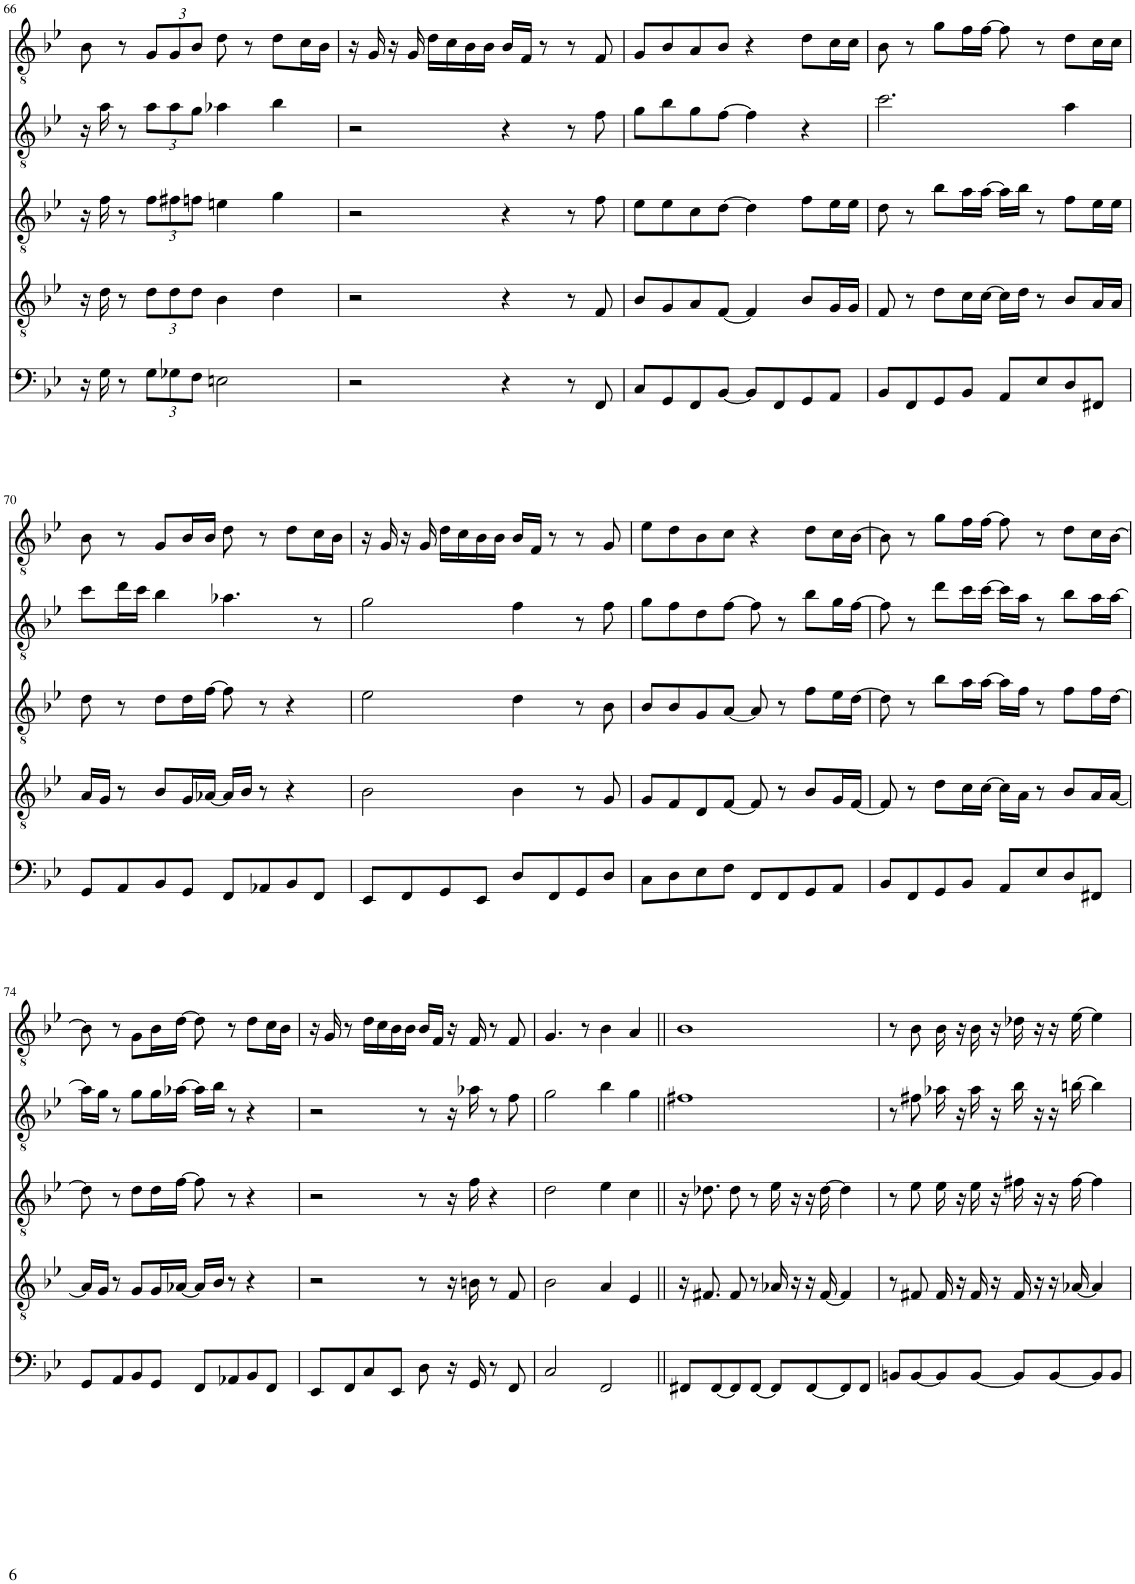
**kern	**kern	**kern	**kern	**kern
*part5	*part4	*part3	*part2	*part1
*staff5	*staff4	*staff3	*staff2	*staff1
*I"Purple	*I"Blue	*I"Green	*I"Yellow	*I"Red
!!LO:PB:g=z
*clefF4	*clefGv2	*clefGv2	*clefGv2	*clefGv2
*k[b-e-]	*k[b-e-]	*k[b-e-]	*k[b-e-]	*k[b-e-]
*M4/4	*M4/4	*M4/4	*M4/4	*M4/4
=66	=66	=66	=66	=66
16r	16r	16r	16r	8B-\
16G\	16d\	16f\	16a\	.
8r	8r	8r	8r	8r
*Xbrackettup	*Xbrackettup	*Xbrackettup	*Xbrackettup	*Xbrackettup
12G\L	12d\L	12f\L	12a\L	12G/L
12G-X\	12d\	12f#X\	12a\	12G/
12F\J	12d\J	12fn\J	12g\J	12B-/J
2En\	4B-\	4en\	4a-X\	8d\
.	.	.	.	8r
.	4d\	4g\	4b-\	8d\L
.	.	.	.	16c\L
.	.	.	.	16B-\JJ
=67	=67	=67	=67	=67
2r	2r	2r	2r	16r
.	.	.	.	16G/
.	.	.	.	16r
.	.	.	.	16G/
.	.	.	.	16d\LL
.	.	.	.	16c\
.	.	.	.	16B-\
.	.	.	.	16B-\JJ
4r	4r	4r	4r	16B-/LL
.	.	.	.	16F/JJ
.	.	.	.	8r
8r	8r	8r	8r	8r
8FF/	8F/	8f\	8f\	8F/
=68	=68	=68	=68	=68
8C/L	8B-/L	8e-\L	8g\L	8G/L
8GG/	8G/	8e-\	8b-\	8B-/
8FF/	8A/	8c\	8g\	8A/
[8BB-/J	[8F/J	[8d\J	[8f\J	8B-/J
8BB-/L]	4F/]	4d\]	4f\]	4r
8FF/	.	.	.	.
8GG/	8B-/L	8f\L	4r	8d\L
8AA/J	16G/L	16e-\L	.	16c\L
.	16G/JJ	16e-\JJ	.	16c\JJ
=69	=69	=69	=69	=69
8BB-/L	8F/	8d\	2.cc\	8B-\
8FF/	8r	8r	.	8r
8GG/	8d\L	8b-\L	.	8g\L
8BB-/J	16c\L	16a\L	.	16f\L
.	[16c\JJ	[16a\JJ	.	[16f\JJ
8AA/L	16c\LL]	16a\LL]	.	8f\]
.	16d\JJ	16b-\JJ	.	.
8E-/	8r	8r	.	8r
8D/	8B-/L	8f\L	4a\	8d\L
8FF#X/J	16A/L	16e-\L	.	16c\L
.	16A/JJ	16e-\JJ	.	16c\JJ
!!LO:LB:g=z
=70	=70	=70	=70	=70
8GG/L	16A/LL	8d\	8cc\L	8B-\
.	16G/JJ	.	.	.
8AA/	8r	8r	16dd\L	8r
.	.	.	16cc\JJ	.
8BB-/	8B-/L	8d\L	4b-\	8G/L
8GG/J	16G/L	16d\L	.	16B-/L
.	[16A-X/JJ	[16f\JJ	.	16B-/JJ
8FF/L	16A-/LL]	8f\]	4.a-X\	8d\
.	16B-/JJ	.	.	.
8AA-X/	8r	8r	.	8r
8BB-/	4r	4r	.	8d\L
8FF/J	.	.	8r	16c\L
.	.	.	.	16B-\JJ
=71	=71	=71	=71	=71
8EE-/L	2B-\	2e-\	2g\	16r
.	.	.	.	16G/
8FF/	.	.	.	16r
.	.	.	.	16G/
8GG/	.	.	.	16d\LL
.	.	.	.	16c\
8EE-/J	.	.	.	16B-\
.	.	.	.	16B-\JJ
8D/L	4B-\	4d\	4f\	16B-/LL
.	.	.	.	16F/JJ
8FF/	.	.	.	8r
8GG/	8r	8r	8r	8r
8D/J	8G/	8B-\	8f\	8G/
=72	=72	=72	=72	=72
8C\L	8G/L	8B-/L	8g\L	8e-\L
8D\	8F/	8B-/	8f\	8d\
8E-\	8D/	8G/	8d\	8B-\
8F\J	[8F/J	[8A/J	[8f\J	8c\J
8FF/L	8F/]	8A/]	8f\]	4r
8FF/	8r	8r	8r	.
8GG/	8B-/L	8f\L	8b-\L	8d\L
8AA/J	16G/L	16e-\L	16g\L	16c\L
.	[16F/JJ	[16d\JJ	[16f\JJ	[16B-\JJ
=73	=73	=73	=73	=73
8BB-/L	8F/]	8d\]	8f\]	8B-\]
8FF/	8r	8r	8r	8r
8GG/	8d\L	8b-\L	8dd\L	8g\L
8BB-/J	16c\L	16a\L	16cc\L	16f\L
.	[16c\JJ	[16a\JJ	[16cc\JJ	[16f\JJ
8AA/L	16c\LL]	16a\LL]	16cc\LL]	8f\]
.	16A\JJ	16f\JJ	16a\JJ	.
8E-/	8r	8r	8r	8r
8D/	8B-/L	8f\L	8b-\L	8d\L
8FF#X/J	16A/L	16f\L	16a\L	16c\L
.	[16A/JJ	[16d\JJ	[16a\JJ	[16B-\JJ
!!LO:LB:g=z
=74	=74	=74	=74	=74
8GG/L	16A/LL]	8d\]	16a\LL]	8B-\]
.	16G/JJ	.	16g\JJ	.
8AA/	8r	8r	8r	8r
8BB-/	8G/L	8d\L	8g\L	8G\L
8GG/J	16G/L	16d\L	16g\L	16B-\L
.	[16A-X/JJ	[16f\JJ	[16a-X\JJ	[16d\JJ
8FF/L	16A-/LL]	8f\]	16a-\LL]	8d\]
.	16B-/JJ	.	16b-\JJ	.
8AA-X/	8r	8r	8r	8r
8BB-/	4r	4r	4r	8d\L
8FF/J	.	.	.	16c\L
.	.	.	.	16B-\JJ
=75	=75	=75	=75	=75
8EE-/L	2r	2r	2r	16r
.	.	.	.	16G/
8FF/	.	.	.	8r
8C/	.	.	.	16d\LL
.	.	.	.	16c\
8EE-/J	.	.	.	16B-\
.	.	.	.	16B-\JJ
8D\	8r	8r	8r	16B-/LL
.	.	.	.	16F/JJ
16r	16r	16r	16r	16r
16GG/	16Bn\	16f\	16a-X\	16F/
8r	8r	4r	8r	8r
8FF/	8F/	.	8f\	8F/
=76	=76	=76	=76	=76
2C/	2B-\	2d\	2g\	4.G/
.	.	.	.	8r
2FF/	4A/	4e-\	4b-\	4B-\
.	4E-/	4c\	4g\	4A/
=77||	=77||	=77||	=77||	=77||
8FF#X/L	16r	16r	1f#X	1B-
.	8.F#X/	8.d-X\	.	.
[8FF#/	.	.	.	.
8FF#/]	8F#/	8d-\	.	.
[8FF#/J	8r	8r	.	.
8FF#/L]	16A-X/	16e-\	.	.
.	16r	16r	.	.
[8FF#/	16r	16r	.	.
.	[16F#/	[16d-\	.	.
8FF#/]	4F#/]	4d-\]	.	.
8FF#/J	.	.	.	.
=78	=78	=78	=78	=78
8BBn/L	8r	8r	8r	8r
[8BB/	8F#X/	8e-\	8f#X\	8B-\
8BB/]	16F#/	16e-\	16a-X\	16B-\
.	16r	16r	16r	16r
[8BB/J	16F#/	16e-\	16a-\	16B-\
.	16r	16r	16r	16r
8BB/L]	16F#/	16f#X\	16b-\	16d-X\
.	16r	16r	16r	16r
[8BB/	16r	16r	16r	16r
.	[16A-X/	[16f#\	[16bn\	[16e-\
8BB/]	4A-/]	4f#\]	4b\]	4e-\]
8BB/J	.	.	.	.
=	=	=	=	=
*-	*-	*-	*-	*-
